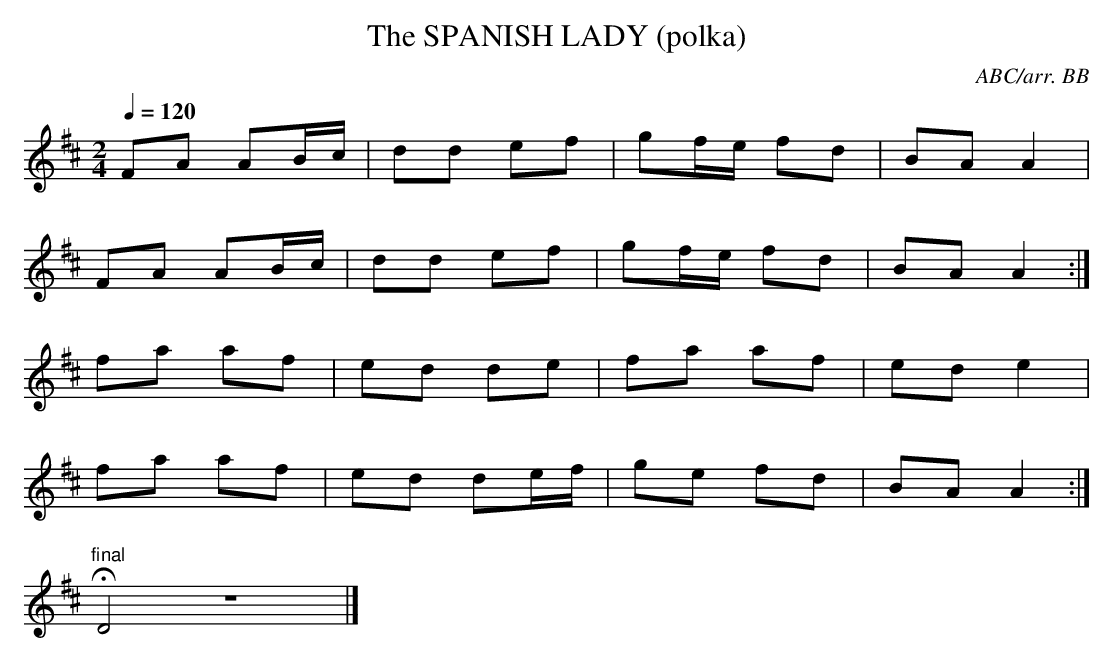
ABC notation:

X:1
T:SPANISH LADY (polka), The
C:ABC/arr. BB
Q:1/4=120
M:2/4
L:1/8
K:D
FA AB/c/|dd ef|gf/e/ fd|BA A2|
FA AB/c/|dd ef|gf/e/ fd|BA A2 :|
fa af|ed de|fa af|ed e2|
fa af|ed de/f/|ge fd|BA A2 :|
"final"HD4z4|]
